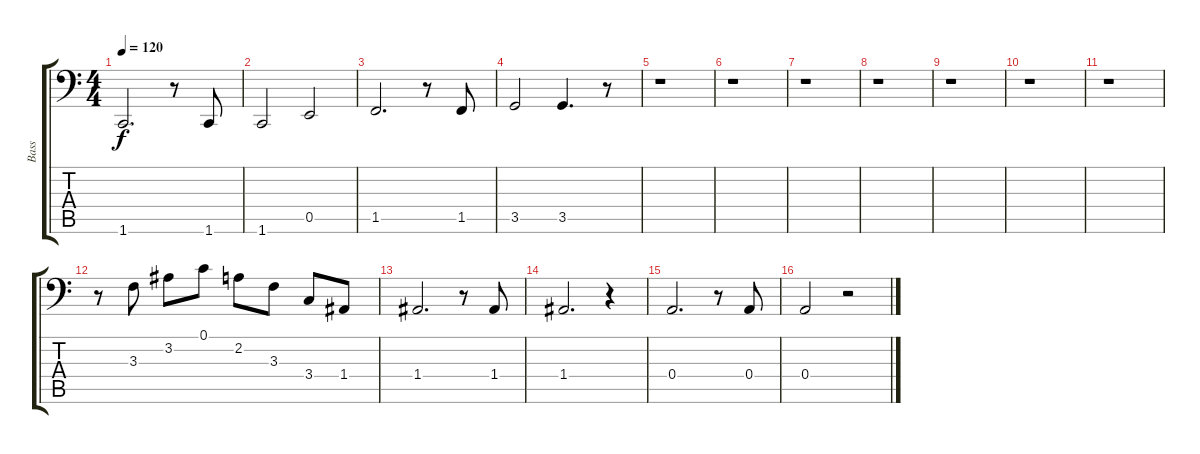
\track ("Bass" "Bass") {instrument synthbass2}
\staff {score tabs}
\tuning (C3 G2 D2 A1 E1 B0) {hide}
\ts (4 4)
\tempo 120
\clef f4
\ks c
1.6.2{d dy f} r.8 1.6.8 |
1.6.2 0.5.2 |
1.5.2{d} r.8 1.5.8 |
3.5.2 3.5.4{d} r.8 |
r.1 |
r.1 |
r.1 |
r.1 |
r.1 |
r.1 |
r.1 |
r.8 3.3.8 3.2.8 0.1.8 2.2.8 3.3.8 3.4.8 1.4.8 |
1.4.2{d} r.8 1.4.8 |
1.4.2{d} r.4 |
0.4.2{d} r.8 0.4.8 |
0.4.2 r.2
